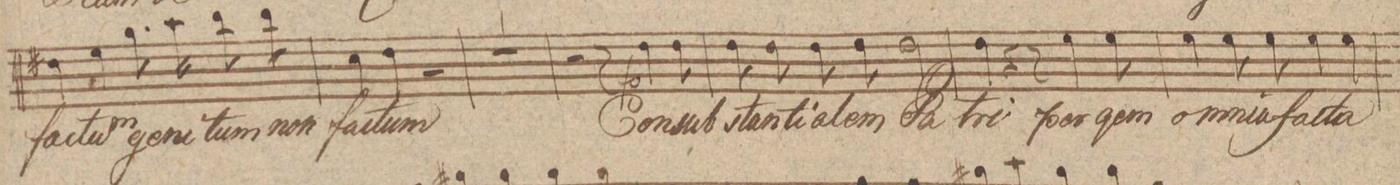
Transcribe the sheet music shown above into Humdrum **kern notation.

**kern	**text	**dynam
*I"Alto	*	*
*clefC3	*	*
*k[f#c#g#d#]	*	*
*met(c)	*	*
*M4/4	*	*
4e#X\	fac-	.
4f#\	-tum	.
8.a\	ge-	.
16b\	-ni-	.
8cc#\	-tum	.
8cc#\	non	.
=13	=13	=13
4d#\	fac-	.
4e\	-tum	.
2r	.	.
=14	=14	=14
1r	.	.
=15	=15	=15
2r	.	.
8r	.	.
4e\	Con-	f
8e\	-sub-	.
=16	=16	=16
8e\	-stan-	.
8e\	-ti-	.
8e\	-a-	.
8e\	-lem	.
2e\	Pa-	.
=17	=17	=17
4e\	-tri	.
4r	.	.
8r	.	.
4f#\	per	.
8f#\	quem	.
=18	=18	=18
4f#\	om-	.
8f#\	-ni-	.
8f#\	-a	.
4f#\	fac-	.
4f#\	-ta	.
=19	=19	=19
*-	*-	*-
